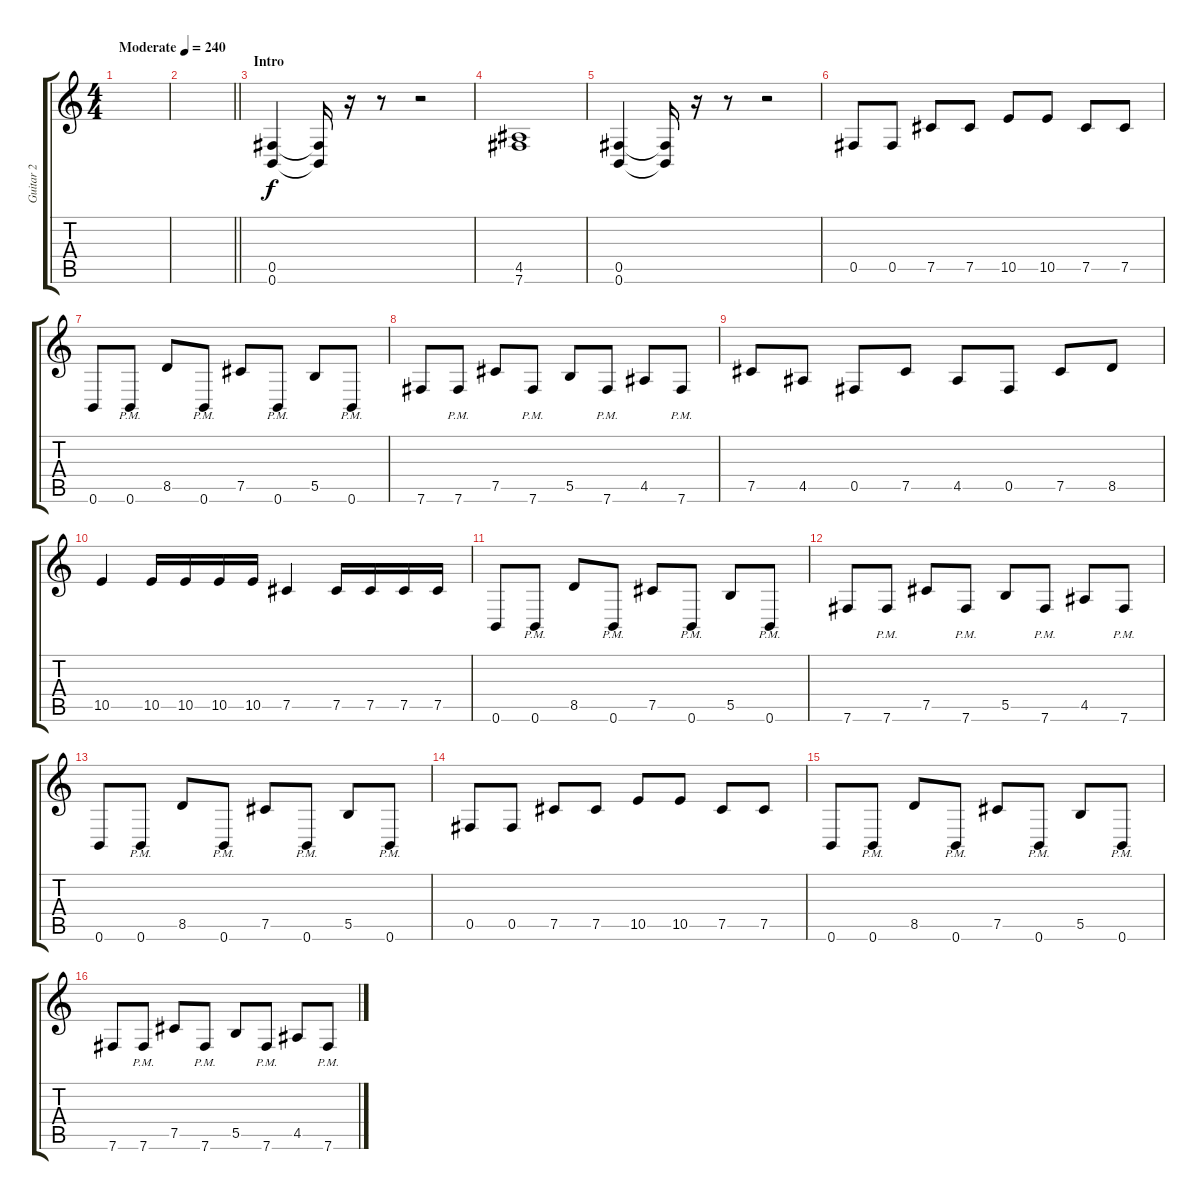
\track ("Guitar 2" "Guitar 2") {instrument distortionguitar}
\staff {score tabs}
\tuning (Db4 Ab3 E3 B2 Gb2 B1) {hide}
\ts (4 4)
\tempo (240 "Moderate")
\clef g2
\ks c
|
\barLineRight lightlight
|
\section ("" "Intro")
(0.5 0.6).4 (0.5{t} 0.6{t}).16 r.16 r.8 r.2 |
(4.5 7.6).1 |
(0.5 0.6).4 (0.5{t} 0.6{t}).16 r.16 r.8 r.2 |
0.5.8 0.5.8 7.5.8 7.5.8 10.5.8 10.5.8 7.5.8 7.5.8 |
0.6.8 0.6{pm}.8 8.5.8 0.6{pm}.8 7.5.8 0.6{pm}.8 5.5.8 0.6{pm}.8 |
7.6.8 7.6{pm}.8 7.5.8 7.6{pm}.8 5.5.8 7.6{pm}.8 4.5.8 7.6{pm}.8 |
7.5.8 4.5.8 0.5.8 7.5.8 4.5.8 0.5.8 7.5.8 8.5.8 |
10.5.4 10.5.16 10.5.16 10.5.16 10.5.16 7.5.4 7.5.16 7.5.16 7.5.16 7.5.16 |
0.6.8 0.6{pm}.8 8.5.8 0.6{pm}.8 7.5.8 0.6{pm}.8 5.5.8 0.6{pm}.8 |
7.6.8 7.6{pm}.8 7.5.8 7.6{pm}.8 5.5.8 7.6{pm}.8 4.5.8 7.6{pm}.8 |
0.6.8 0.6{pm}.8 8.5.8 0.6{pm}.8 7.5.8 0.6{pm}.8 5.5.8 0.6{pm}.8 |
0.5.8 0.5.8 7.5.8 7.5.8 10.5.8 10.5.8 7.5.8 7.5.8 |
0.6.8 0.6{pm}.8 8.5.8 0.6{pm}.8 7.5.8 0.6{pm}.8 5.5.8 0.6{pm}.8 |
7.6.8 7.6{pm}.8 7.5.8 7.6{pm}.8 5.5.8 7.6{pm}.8 4.5.8 7.6{pm}.8
